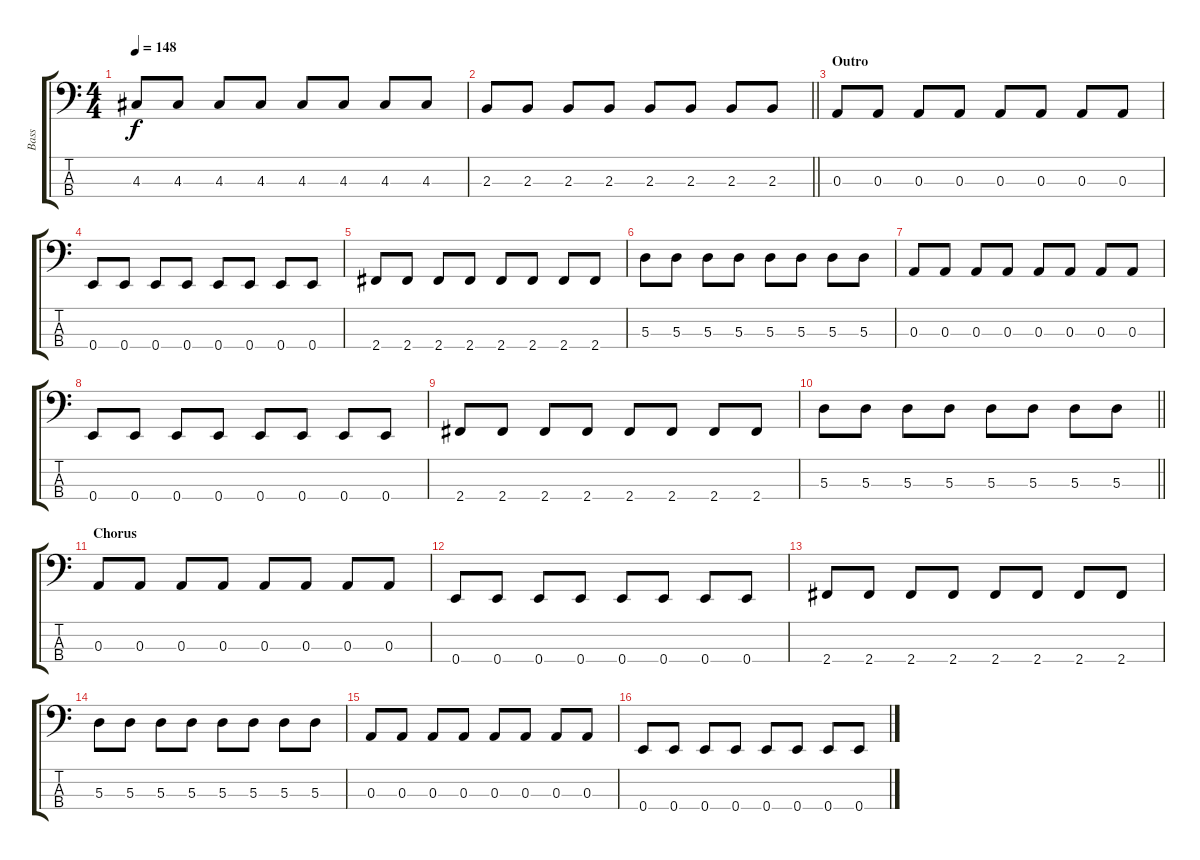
\track ("Bass" "Bass") {instrument electricbassfinger}
\staff {score tabs}
\tuning (G2 D2 A1 E1) {hide}
\ts (4 4)
\tempo 148
\clef f4
\ks c
4.3.8{dy f} 4.3.8 4.3.8 4.3.8 4.3.8 4.3.8 4.3.8 4.3.8 |
\barLineRight lightlight
2.3.8 2.3.8 2.3.8 2.3.8 2.3.8 2.3.8 2.3.8 2.3.8 |
\section ("" "Outro")
0.3.8 0.3.8 0.3.8 0.3.8 0.3.8 0.3.8 0.3.8 0.3.8 |
0.4.8 0.4.8 0.4.8 0.4.8 0.4.8 0.4.8 0.4.8 0.4.8 |
2.4.8 2.4.8 2.4.8 2.4.8 2.4.8 2.4.8 2.4.8 2.4.8 |
5.3.8 5.3.8 5.3.8 5.3.8 5.3.8 5.3.8 5.3.8 5.3.8 |
0.3.8 0.3.8 0.3.8 0.3.8 0.3.8 0.3.8 0.3.8 0.3.8 |
0.4.8 0.4.8 0.4.8 0.4.8 0.4.8 0.4.8 0.4.8 0.4.8 |
2.4.8 2.4.8 2.4.8 2.4.8 2.4.8 2.4.8 2.4.8 2.4.8 |
\barLineRight lightlight
5.3.8 5.3.8 5.3.8 5.3.8 5.3.8 5.3.8 5.3.8 5.3.8 |
\section ("" "Chorus")
0.3.8 0.3.8 0.3.8 0.3.8 0.3.8 0.3.8 0.3.8 0.3.8 |
0.4.8 0.4.8 0.4.8 0.4.8 0.4.8 0.4.8 0.4.8 0.4.8 |
2.4.8 2.4.8 2.4.8 2.4.8 2.4.8 2.4.8 2.4.8 2.4.8 |
5.3.8 5.3.8 5.3.8 5.3.8 5.3.8 5.3.8 5.3.8 5.3.8 |
0.3.8 0.3.8 0.3.8 0.3.8 0.3.8 0.3.8 0.3.8 0.3.8 |
0.4.8 0.4.8 0.4.8 0.4.8 0.4.8 0.4.8 0.4.8 0.4.8
